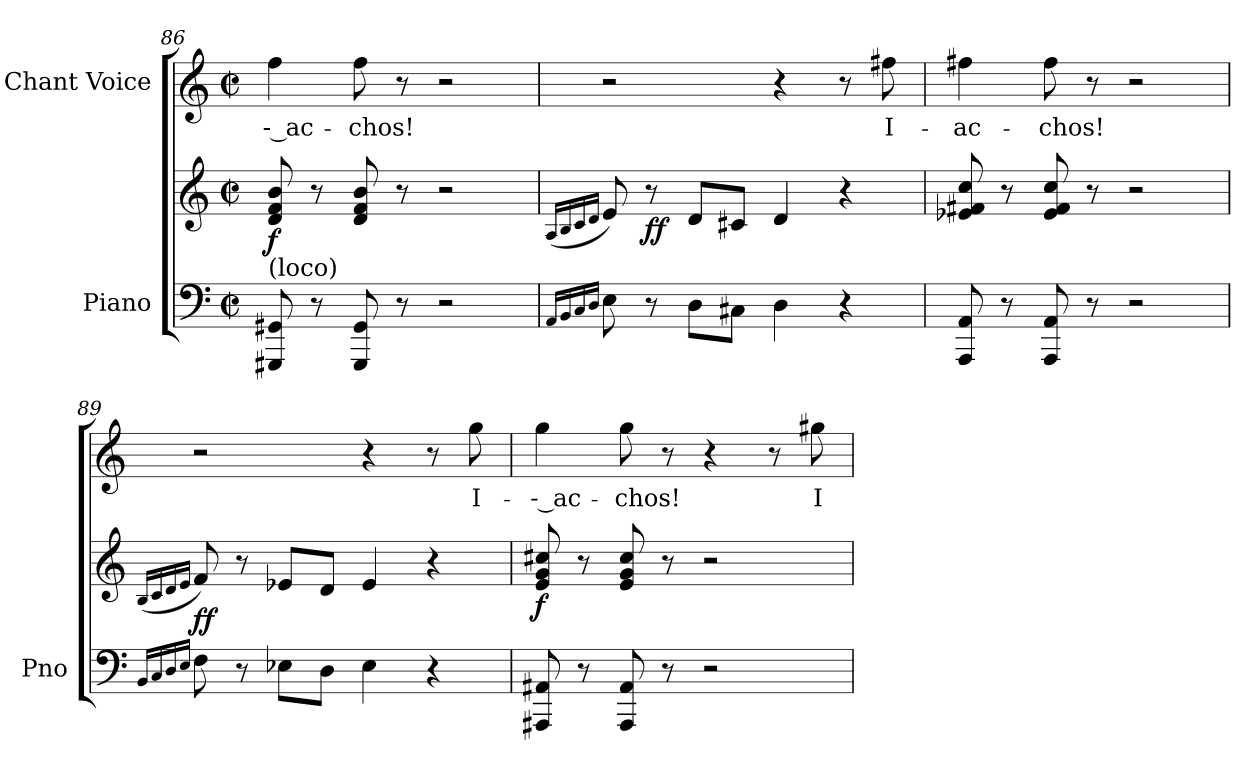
**kern	**kern	**dynam	**kern	**text	**dynam
*part2	*part2	*part2	*part1	*part1	*part1
*staff3	*staff2	*staff2/3	*staff1	*staff1	*staff1
*I"Piano	*	*	*I"Chant Voice	*	*
*I'Pno	*	*	*	*	*
!!LO:PB:g=z
*clefF4	*clefG2	*	*clefG2	*	*
*k[]	*k[]	*	*k[]	*	*
*M2/2	*M2/2	*	*M2/2	*	*
*met(c|)	*met(c|)	*	*met(c|)	*	*
=86	=86	=86	=86	=86	=86
!LO:TX:a:t=(loco)	!	!	!	!	!
!	!	!LO:DY:b	!	!LO:LY:b	!
8GGG#X/ 8GG#X/	8d/ 8f/ 8b/	f	4ff\	-- ac-	.
8r	8r	.	.	.	.
!	!	!	!	!LO:LY:b	!
8GGG#/ 8GG#/	8d/ 8f/ 8b/	.	8ff\	-chos!	.
8r	8r	.	8r	.	.
2r	2r	.	2r	.	.
=87	=87	=87	=87	=87	=87
16qAA/LL	(<16qA/LL	.	.	.	.
16qBB/	16qB/	.	.	.	.
16qC/	16qc/	.	.	.	.
16qD/JJ	16qd/JJ	.	.	.	.
8E\	8e/)	.	2r	.	.
!	!	!LO:DY:b	!	!	!
8r	8r	ff	.	.	.
8D\L	8d/L	.	.	.	.
8C#X\J	8c#X/J	.	.	.	.
4D\	4d/	.	4r	.	.
4r	4r	.	8r	.	.
!	!	!	!	!LO:LY:b	!LO:DY:a
!	!	!	!	!	!LO:DY:n=1:a
.	.	.	8ff#X\	I-	other-dynamics f
=88	=88	=88	=88	=88	=88
!	!	!LO:DY:b	!	!LO:LY:b	!
!	!	!LO:DY:n=1:b	!	!	!
8AAA/ 8AA/	8e-X/ 8f#X/ 8cc/	other-dynamics f	4ff#X\	-ac-	.
8r	8r	.	.	.	.
!	!	!	!	!LO:LY:b	!
8AAA/ 8AA/	8e-/ 8f#/ 8cc/	.	8ff#\	-chos!	.
8r	8r	.	8r	.	.
2r	2r	.	2r	.	.
=89	=89	=89	=89	=89	=89
16qBB/LL	(<16qB/LL	.	.	.	.
16qC/	16qc/	.	.	.	.
16qD/	16qd/	.	.	.	.
16qE/JJ	16qe/JJ	.	.	.	.
!	!	!LO:DY:b	!	!	!
8F\	8f/)	ff	2r	.	.
8r	8r	.	.	.	.
8E-X\L	8e-X/L	.	.	.	.
8D\J	8d/J	.	.	.	.
4E-\	4e-/	.	4r	.	.
4r	4r	.	8r	.	.
!	!	!	!	!LO:LY:b	!LO:DY:a
!	!	!	!	!	!LO:DY:n=1:a
.	.	.	8gg\	I-	other-dynamics f
!!LO:LB:g=z
=90	=90	=90	=90	=90	=90
!	!	!LO:DY:b	!	!LO:LY:b	!
8AAA#X/ 8AA#X/	8e/ 8g/ 8cc#X/	f	4gg\	-- ac-	.
8r	8r	.	.	.	.
!	!	!	!	!LO:LY:b	!
8AAA#/ 8AA#/	8e/ 8g/ 8cc#/	.	8gg\	-chos!	.
8r	8r	.	8r	.	.
2r	2r	.	4r	.	.
.	.	.	8r	.	.
!	!	!	!	!LO:LY:b	!LO:DY:a
!	!	!	!	!	!LO:DY:n=1:a
.	.	.	8gg#X\	I-	other-dynamics f
=	=	=	=	=	=
*-	*-	*-	*-	*-	*-
